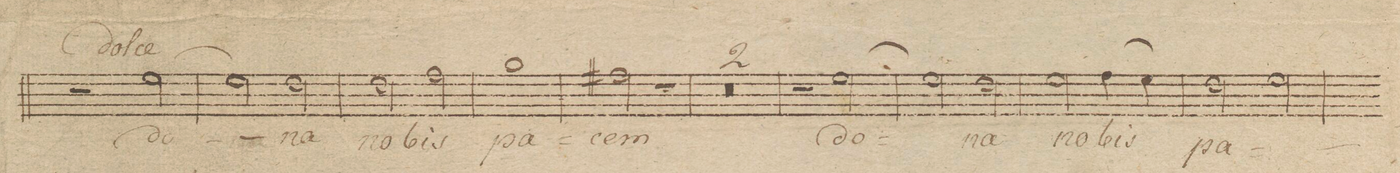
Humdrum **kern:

**kern	**text	**dynam
*I"Alto Solo	*	*
*clefC3	*	*
*k[cnfngn]	*	*
*met(c|)	*	*
*M2/2	*	*
2r	.	.
[2f\	do-	.
=85	=85	=85
2f\]	.	.
2e\	-na	.
=86	=86	=86
2e\	no-	.
2g\	-bis	.
=87	=87	=87
1a\	pa-	.
=88	=88	=88
2g#X\	-cem	.
2r	.	.
=89	=89	=89
1r	.	.
=90	=90	=90
1r	.	.
=91	=91	=91
2r	.	.
[2f\	do-	.
=92	=92	=92
2f\]	.	.
2e\	-na	.
=93	=93	=93
2f\	no-	.
(4g\	-bis	.
4f\)	.	.
=94	=94	=94
2e\	pa-	.
2f\	.	.
=95	=95	=95
*-	*-	*-
